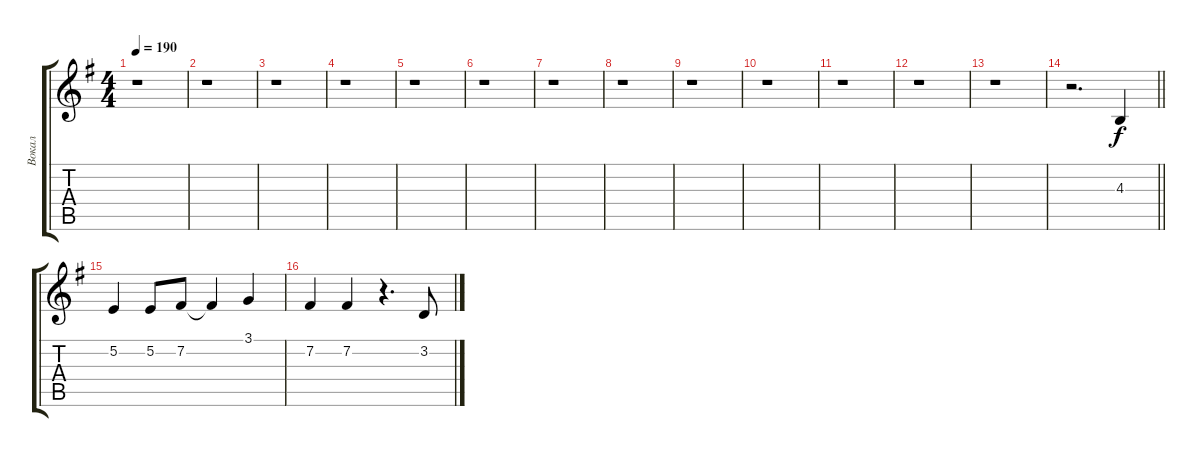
\track ("Вокал" "Вокал") {instrument oboe}
\staff {score tabs}
\tuning (E4 B3 G3 D3 A2 E2) {hide}
\ts (4 4)
\tempo 190
\clef g2
\ks g
r.1{dy f} |
r.1 |
r.1 |
r.1 |
r.1 |
r.1 |
r.1 |
r.1 |
r.1 |
r.1 |
r.1 |
r.1 |
r.1 |
\barLineRight lightlight
r.2{d} 4.3.4 |
5.2.4 5.2.8 7.2.8 7.2{t}.4 3.1.4 |
7.2.4 7.2.4 r.4{d} 3.2.8
